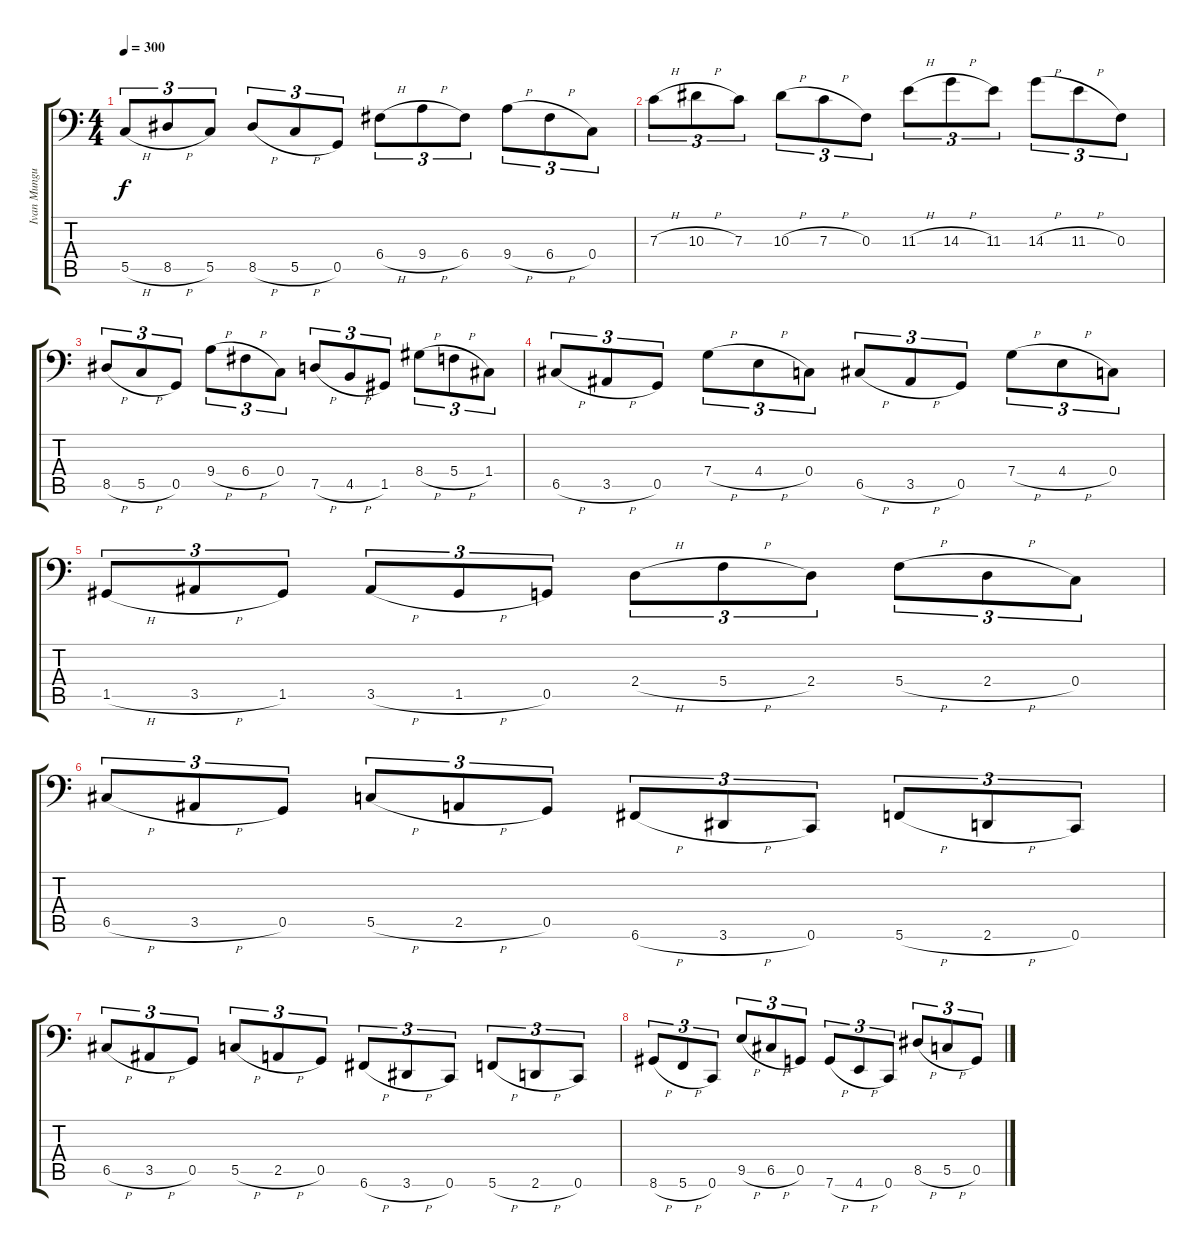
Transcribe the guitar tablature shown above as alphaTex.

\track ("Ivan Munguia" "Ivan Mungu") {instrument electricbassfinger}
\staff {score tabs}
\tuning (D3 A2 F2 C2 G1 C1) {hide}
\ts (4 4)
\tempo 300
\clef f4
\ks c
5.5{h}.8{tu (3 2) dy f} 8.5{h}.8{tu (3 2)} 5.5.8{tu (3 2)} 8.5{h}.8{tu (3 2)} 5.5{h}.8{tu (3 2)} 0.5.8{tu (3 2)} 6.4{h}.8{tu (3 2)} 9.4{h}.8{tu (3 2)} 6.4.8{tu (3 2)} 9.4{h}.8{tu (3 2)} 6.4{h}.8{tu (3 2)} 0.4.8{tu (3 2)} |
7.3{h}.8{tu (3 2)} 10.3{h}.8{tu (3 2)} 7.3.8{tu (3 2)} 10.3{h}.8{tu (3 2)} 7.3{h}.8{tu (3 2)} 0.3.8{tu (3 2)} 11.3{h}.8{tu (3 2)} 14.3{h}.8{tu (3 2)} 11.3.8{tu (3 2)} 14.3{h}.8{tu (3 2)} 11.3{h}.8{tu (3 2)} 0.3.8{tu (3 2)} |
8.5{h}.8{tu (3 2)} 5.5{h}.8{tu (3 2)} 0.5.8{tu (3 2)} 9.4{h}.8{tu (3 2)} 6.4{h}.8{tu (3 2)} 0.4.8{tu (3 2)} 7.5{h}.8{tu (3 2)} 4.5{h}.8{tu (3 2)} 1.5.8{tu (3 2)} 8.4{h}.8{tu (3 2)} 5.4{h}.8{tu (3 2)} 1.4.8{tu (3 2)} |
6.5{h}.8{tu (3 2)} 3.5{h}.8{tu (3 2)} 0.5.8{tu (3 2)} 7.4{h}.8{tu (3 2)} 4.4{h}.8{tu (3 2)} 0.4.8{tu (3 2)} 6.5{h}.8{tu (3 2)} 3.5{h}.8{tu (3 2)} 0.5.8{tu (3 2)} 7.4{h}.8{tu (3 2)} 4.4{h}.8{tu (3 2)} 0.4.8{tu (3 2)} |
1.5{h}.8{tu (3 2)} 3.5{h}.8{tu (3 2)} 1.5.8{tu (3 2)} 3.5{h}.8{tu (3 2)} 1.5{h}.8{tu (3 2)} 0.5.8{tu (3 2)} 2.4{h}.8{tu (3 2)} 5.4{h}.8{tu (3 2)} 2.4.8{tu (3 2)} 5.4{h}.8{tu (3 2)} 2.4{h}.8{tu (3 2)} 0.4.8{tu (3 2)} |
6.5{h}.8{tu (3 2)} 3.5{h}.8{tu (3 2)} 0.5.8{tu (3 2)} 5.5{h}.8{tu (3 2)} 2.5{h}.8{tu (3 2)} 0.5.8{tu (3 2)} 6.6{h}.8{tu (3 2)} 3.6{h}.8{tu (3 2)} 0.6.8{tu (3 2)} 5.6{h}.8{tu (3 2)} 2.6{h}.8{tu (3 2)} 0.6.8{tu (3 2)} |
6.5{h}.8{tu (3 2)} 3.5{h}.8{tu (3 2)} 0.5.8{tu (3 2)} 5.5{h}.8{tu (3 2)} 2.5{h}.8{tu (3 2)} 0.5.8{tu (3 2)} 6.6{h}.8{tu (3 2)} 3.6{h}.8{tu (3 2)} 0.6.8{tu (3 2)} 5.6{h}.8{tu (3 2)} 2.6{h}.8{tu (3 2)} 0.6.8{tu (3 2)} |
8.6{h}.8{tu (3 2)} 5.6{h}.8{tu (3 2)} 0.6.8{tu (3 2)} 9.5{h}.8{tu (3 2)} 6.5{h}.8{tu (3 2)} 0.5.8{tu (3 2)} 7.6{h}.8{tu (3 2)} 4.6{h}.8{tu (3 2)} 0.6.8{tu (3 2)} 8.5{h}.8{tu (3 2)} 5.5{h}.8{tu (3 2)} 0.5.8{tu (3 2)}
